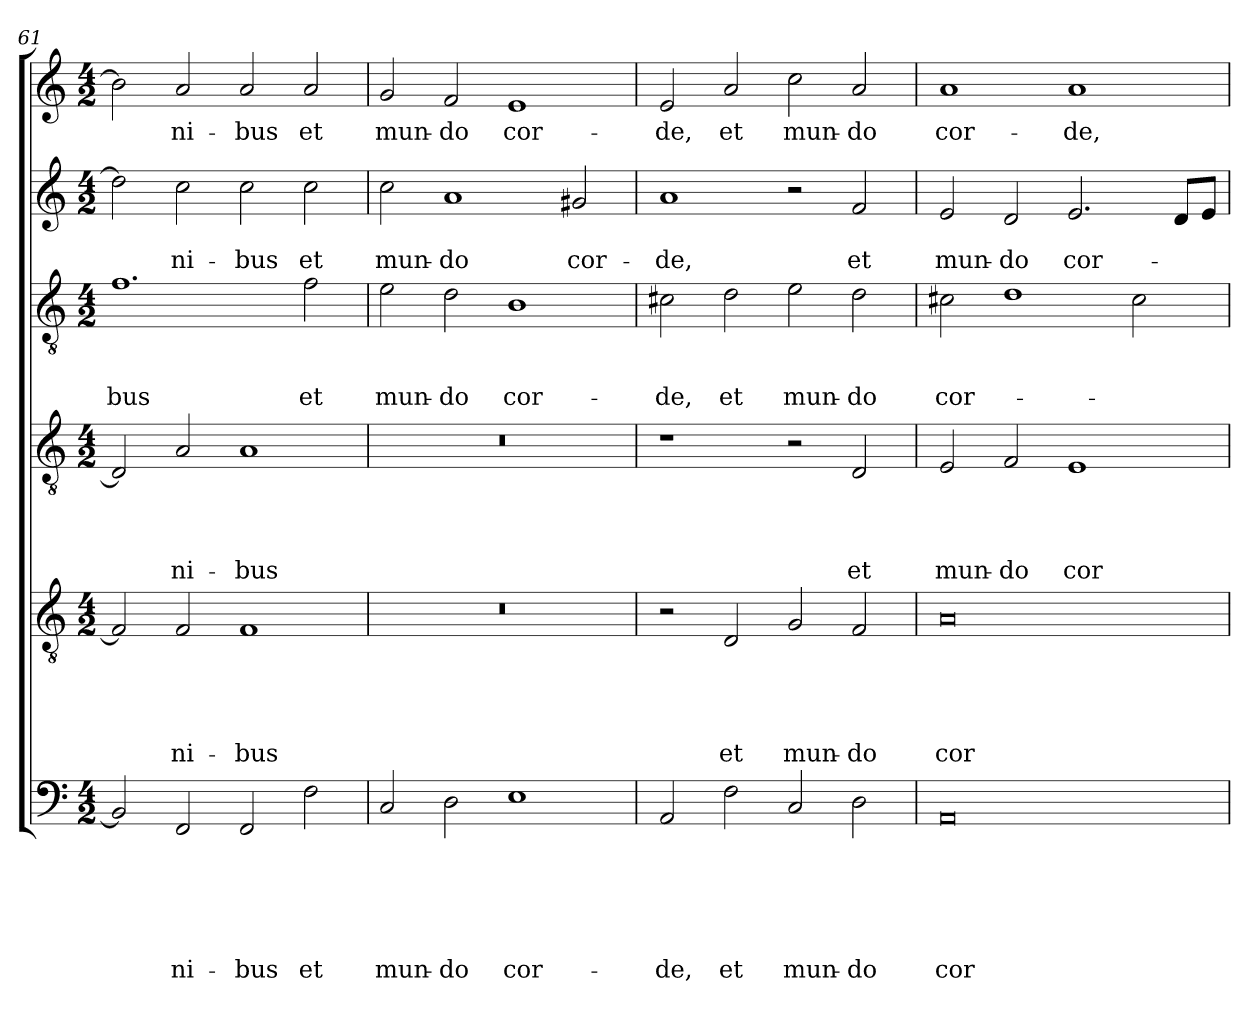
**kern	**text	**text	**text	**text	**text	**text	**kern	**text	**text	**text	**text	**text	**kern	**text	**text	**text	**text	**kern	**text	**text	**text	**kern	**text	**text	**kern	**text
*part6	*part6	*part6	*part6	*part6	*part6	*part6	*part5	*part5	*part5	*part5	*part5	*part5	*part4	*part4	*part4	*part4	*part4	*part3	*part3	*part3	*part3	*part2	*part2	*part2	*part1	*part1
*staff6	*staff6	*staff6	*staff6	*staff6	*staff6	*staff6	*staff5	*staff5	*staff5	*staff5	*staff5	*staff5	*staff4	*staff4	*staff4	*staff4	*staff4	*staff3	*staff3	*staff3	*staff3	*staff2	*staff2	*staff2	*staff1	*staff1
!!LO:LB:g=z
*clefF4	*	*	*	*	*	*	*clefGv2	*	*	*	*	*	*clefGv2	*	*	*	*	*clefGv2	*	*	*	*clefG2	*	*	*clefG2	*
*k[]	*	*	*	*	*	*	*k[]	*	*	*	*	*	*k[]	*	*	*	*	*k[]	*	*	*	*k[]	*	*	*k[]	*
*C:	*	*	*	*	*	*	*C:	*	*	*	*	*	*C:	*	*	*	*	*C:	*	*	*	*C:	*	*	*C:	*
*M4/2	*	*	*	*	*	*	*M4/2	*	*	*	*	*	*M4/2	*	*	*	*	*M4/2	*	*	*	*M4/2	*	*	*M4/2	*
=61	=61	=61	=61	=61	=61	=61	=61	=61	=61	=61	=61	=61	=61	=61	=61	=61	=61	=61	=61	=61	=61	=61	=61	=61	=61	=61
!	!	!	!	!	!	!	!	!	!	!	!	!	!	!	!	!	!	!	!	!	!LO:LY:b	!	!	!	!	!
2BB-/]	.	.	.	.	.	.	2F/]	.	.	.	.	.	2D/]	.	.	.	.	1.f	.	.	-bus	2dd\]	.	.	2b-\]	.
!	!	!	!	!	!	!LO:LY:b	!	!	!	!	!	!LO:LY:b	!	!	!	!	!LO:LY:b	!	!	!	!	!	!	!LO:LY:b	!	!LO:LY:b
2FF/	.	.	.	.	.	-ni-	2F/	.	.	.	.	-ni-	2A/	.	.	.	-ni-	.	.	.	.	2cc\	.	-ni-	2a/	-ni-
!	!	!	!	!	!	!LO:LY:b	!	!	!	!	!	!LO:LY:b	!	!	!	!	!LO:LY:b	!	!	!	!	!	!	!LO:LY:b	!	!LO:LY:b
2FF/	.	.	.	.	.	-bus	1F	.	.	.	.	-bus	1A	.	.	.	-bus	.	.	.	.	2cc\	.	-bus	2a/	-bus
!	!	!	!	!	!	!LO:LY:b	!	!	!	!	!	!	!	!	!	!	!	!	!	!	!LO:LY:b	!	!	!LO:LY:b	!	!LO:LY:b
2F\	.	.	.	.	.	et	.	.	.	.	.	.	.	.	.	.	.	2f\	.	.	et	2cc\	.	et	2a/	et
=62	=62	=62	=62	=62	=62	=62	=62	=62	=62	=62	=62	=62	=62	=62	=62	=62	=62	=62	=62	=62	=62	=62	=62	=62	=62	=62
!	!	!	!	!	!	!LO:LY:b	!	!	!	!	!	!	!	!	!	!	!	!	!	!	!LO:LY:b	!	!	!LO:LY:b	!	!LO:LY:b
2C/	.	.	.	.	.	mun-	0r	.	.	.	.	.	0r	.	.	.	.	2e\	.	.	mun-	2cc\	.	mun-	2g/	mun-
!	!	!	!	!	!	!LO:LY:b	!	!	!	!	!	!	!	!	!	!	!	!	!	!	!LO:LY:b	!	!	!LO:LY:b	!	!LO:LY:b
2D\	.	.	.	.	.	-do	.	.	.	.	.	.	.	.	.	.	.	2d\	.	.	-do	1a	.	-do	2f/	-do
!	!	!	!	!	!	!LO:LY:b	!	!	!	!	!	!	!	!	!	!	!	!	!	!	!LO:LY:b	!	!	!	!	!LO:LY:b
1E	.	.	.	.	.	cor-	.	.	.	.	.	.	.	.	.	.	.	1B	.	.	cor-	.	.	.	1e	cor-
!	!	!	!	!	!	!	!	!	!	!	!	!	!	!	!	!	!	!	!	!	!	!	!	!LO:LY:b	!	!
.	.	.	.	.	.	.	.	.	.	.	.	.	.	.	.	.	.	.	.	.	.	2g#X/	.	cor-	.	.
=63	=63	=63	=63	=63	=63	=63	=63	=63	=63	=63	=63	=63	=63	=63	=63	=63	=63	=63	=63	=63	=63	=63	=63	=63	=63	=63
!	!	!	!	!	!	!LO:LY:b	!	!	!	!	!	!	!	!	!	!	!	!	!	!	!LO:LY:b	!	!	!LO:LY:b	!	!LO:LY:b
2AA/	.	.	.	.	.	-de,	2r	.	.	.	.	.	1r	.	.	.	.	2c#X\	.	.	-de,	1a	.	-de,	2e/	-de,
!	!	!	!	!	!	!LO:LY:b	!	!	!	!	!	!LO:LY:b	!	!	!	!	!	!	!	!	!LO:LY:b	!	!	!	!	!LO:LY:b
2F\	.	.	.	.	.	et	2D/	.	.	.	.	et	.	.	.	.	.	2d\	.	.	et	.	.	.	2a/	et
!	!	!	!	!	!	!LO:LY:b	!	!	!	!	!	!LO:LY:b	!	!	!	!	!	!	!	!	!LO:LY:b	!	!	!	!	!LO:LY:b
2C/	.	.	.	.	.	mun-	2G/	.	.	.	.	mun-	2r	.	.	.	.	2e\	.	.	mun-	2r	.	.	2cc\	mun-
!	!	!	!	!	!	!LO:LY:b	!	!	!	!	!	!LO:LY:b	!	!	!	!	!LO:LY:b	!	!	!	!LO:LY:b	!	!	!LO:LY:b	!	!LO:LY:b
2D\	.	.	.	.	.	-do	2F/	.	.	.	.	-do	2D/	.	.	.	et	2d\	.	.	-do	2f/	.	et	2a/	-do
=64	=64	=64	=64	=64	=64	=64	=64	=64	=64	=64	=64	=64	=64	=64	=64	=64	=64	=64	=64	=64	=64	=64	=64	=64	=64	=64
!	!	!	!	!	!	!LO:LY:b	!	!	!	!	!	!LO:LY:b	!	!	!	!	!LO:LY:b	!	!	!	!LO:LY:b	!	!	!LO:LY:b	!	!LO:LY:b
0AA	.	.	.	.	.	cor-	0A	.	.	.	.	cor-	2E/	.	.	.	mun-	2c#X\	.	.	cor-	2e/	.	mun-	1a	cor-
!	!	!	!	!	!	!	!	!	!	!	!	!	!	!	!	!	!LO:LY:b	!	!	!	!	!	!	!LO:LY:b	!	!
.	.	.	.	.	.	.	.	.	.	.	.	.	2F/	.	.	.	-do	1d	.	.	.	2d/	.	-do	.	.
!	!	!	!	!	!	!	!	!	!	!	!	!	!	!	!	!	!LO:LY:b	!	!	!	!	!	!	!LO:LY:b	!	!LO:LY:b
.	.	.	.	.	.	.	.	.	.	.	.	.	1E	.	.	.	cor-	.	.	.	.	2.e/	.	cor-	1a	-de,
.	.	.	.	.	.	.	.	.	.	.	.	.	.	.	.	.	.	2c#\	.	.	.	.	.	.	.	.
.	.	.	.	.	.	.	.	.	.	.	.	.	.	.	.	.	.	.	.	.	.	8d/L	.	.	.	.
.	.	.	.	.	.	.	.	.	.	.	.	.	.	.	.	.	.	.	.	.	.	8e/J	.	.	.	.
=	=	=	=	=	=	=	=	=	=	=	=	=	=	=	=	=	=	=	=	=	=	=	=	=	=	=
*-	*-	*-	*-	*-	*-	*-	*-	*-	*-	*-	*-	*-	*-	*-	*-	*-	*-	*-	*-	*-	*-	*-	*-	*-	*-	*-
